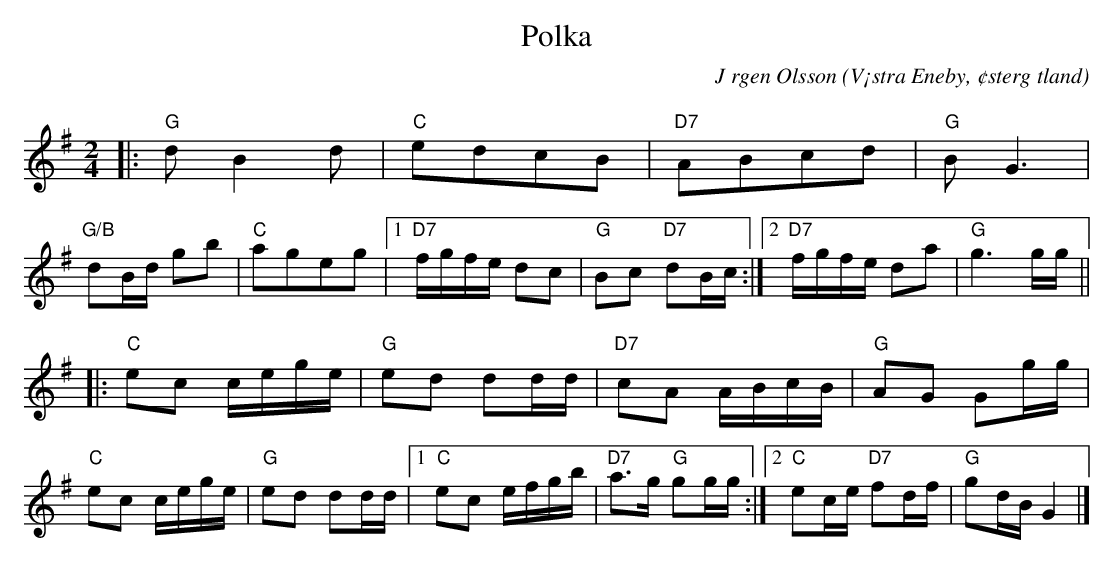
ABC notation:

X:1
T:Polka
C:J rgen Olsson
O:V¡stra Eneby, ¢sterg tland
Q:115
M:2/4
L:1/8
K:G
|:"G"dB2d|"C"edcB|"D7"ABcd|"G"B G3|
"G/B"dB/2d/2 gb|"C"ageg|1"D7"f/g/f/e/ dc|"G" Bc "D7"dB/2c/2 :|2"D7"f/g/f/e/ da|"G" g3 g/2g/2 ||
|:"C"ec c/2e/2g/2e/2 |"G"ed dd/2d/2|"D7"cA A/2B/2c/2B/2|"G"AG Gg/2g/2|
"C"ec c/2e/2g/2e/2 |"G"ed dd/2d/2|1"C"ec e/2f/2g/2b/2|"D7"a>g "G"gg/2g/2 :|2"C"ec/2e/2 "D7"fd/2f/2|"G"gd/2B/2 G2 |]
